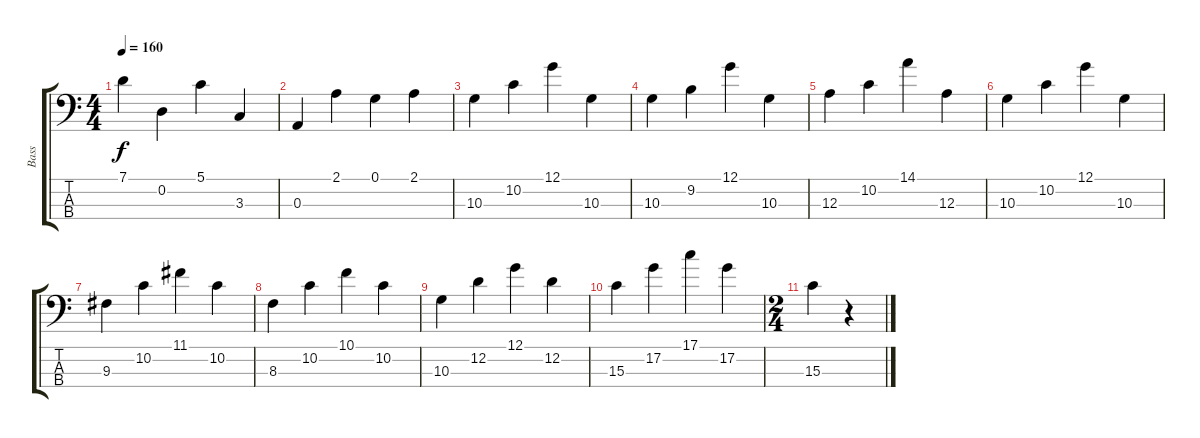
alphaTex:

\track ("Bass" "Bass") {instrument electricbasspick}
\staff {score tabs}
\tuning (G2 D2 A1 E1) {hide}
\ts (4 4)
\tempo 160
\clef f4
\ks c
7.1.4{dy f} 0.2.4 5.1.4 3.3.4 |
0.3.4 2.1.4 0.1.4 2.1.4 |
10.3.4 10.2.4 12.1.4 10.3.4 |
10.3.4 9.2.4 12.1.4 10.3.4 |
12.3.4 10.2.4 14.1.4 12.3.4 |
10.3.4 10.2.4 12.1.4 10.3.4 |
9.3.4 10.2.4 11.1.4 10.2.4 |
8.3.4 10.2.4 10.1.4 10.2.4 |
10.3.4 12.2.4 12.1.4 12.2.4 |
15.3.4 17.2.4 17.1.4 17.2.4 |
\ts (2 4)
15.3.4 r.4
